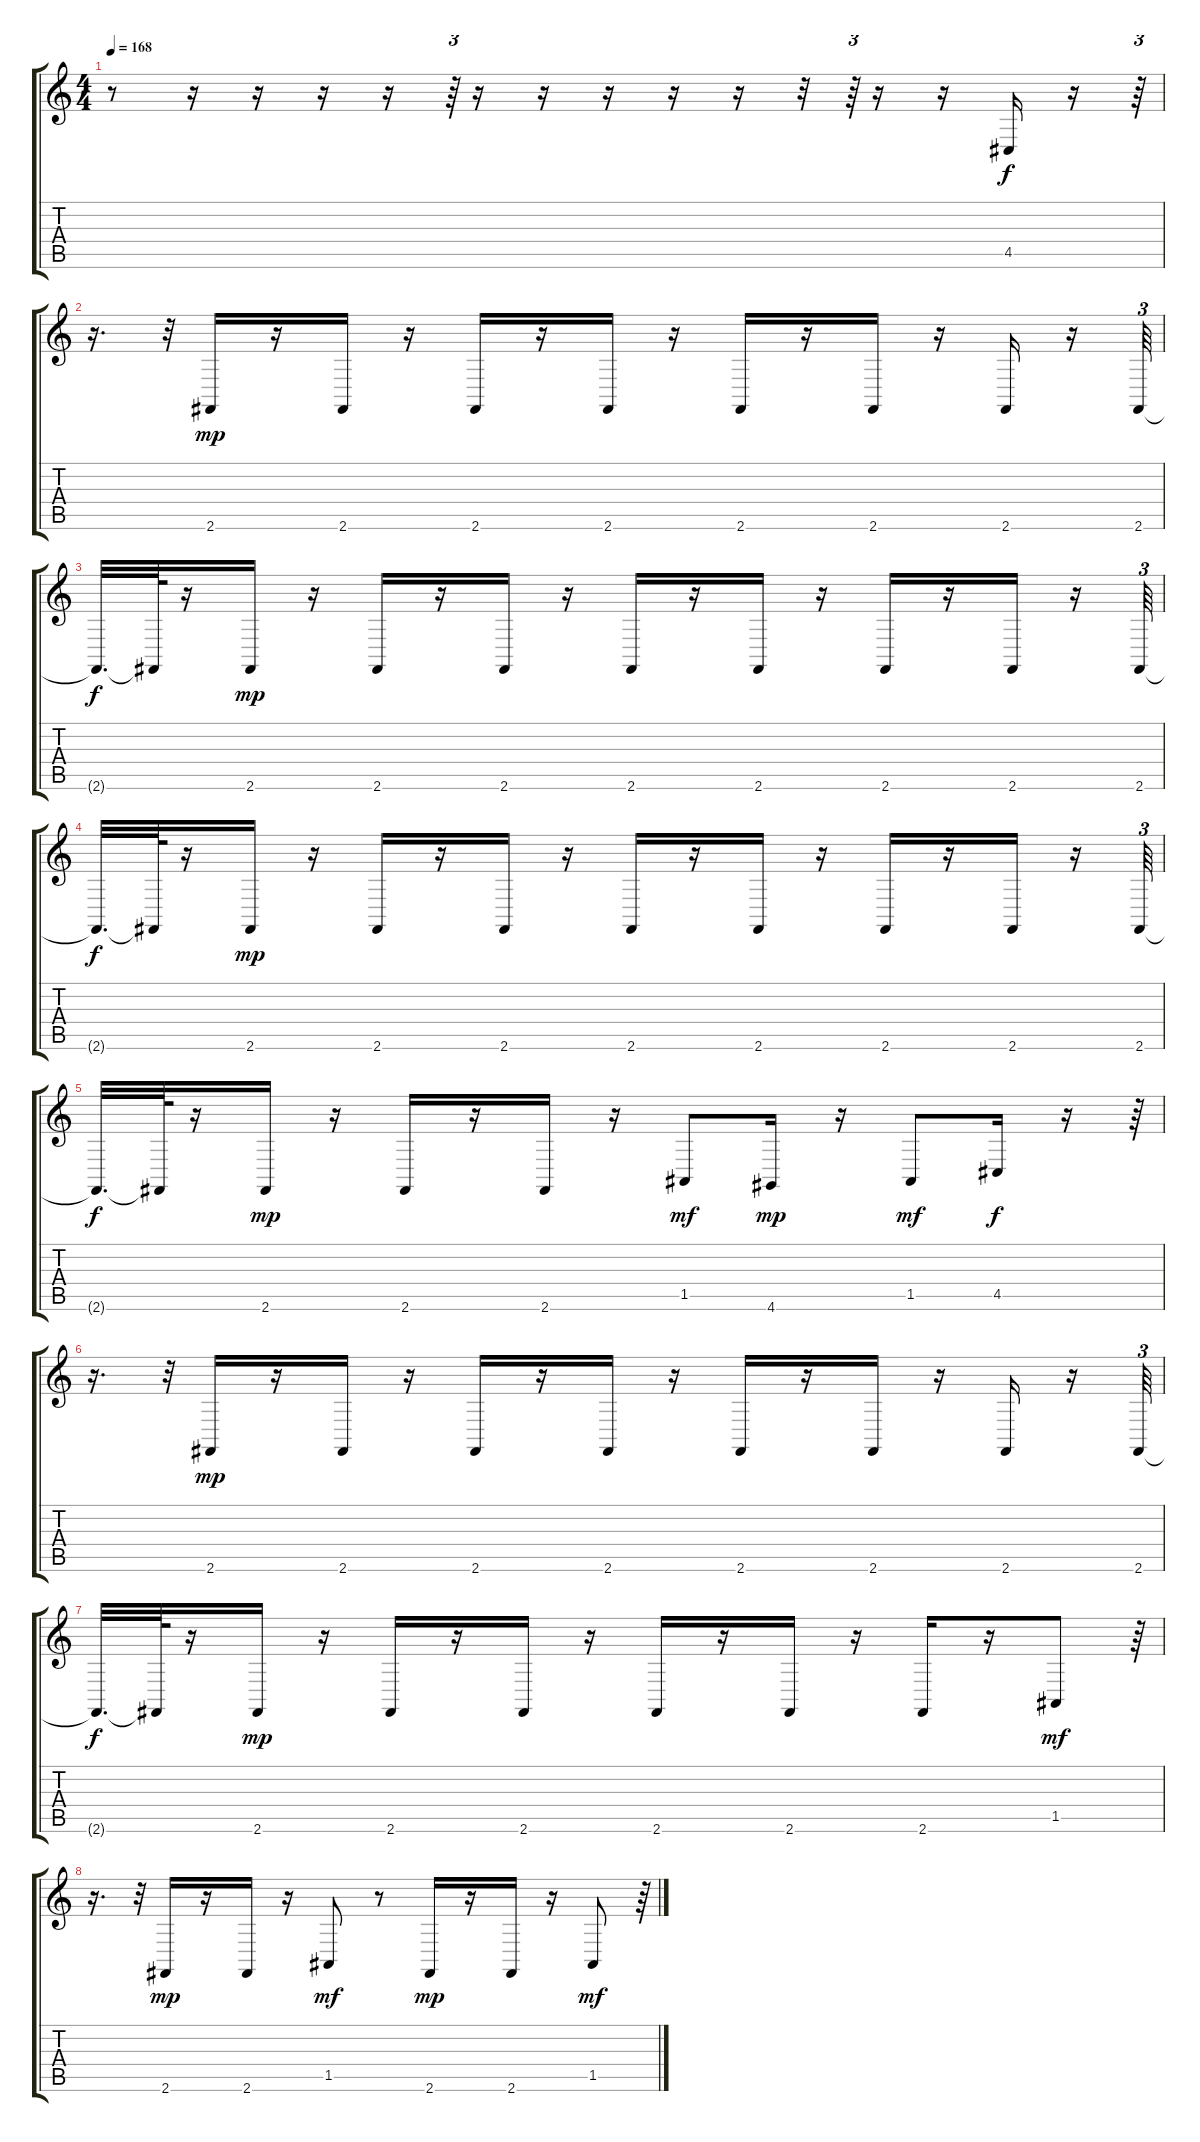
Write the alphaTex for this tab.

\track "" {instrument acousticgrandpiano}
\staff {score tabs}
\tuning (E4 B3 G3 D3 A2 E2) {hide}
\ts (4 4)
\tempo 168
\clef g2
\ks c
r.8{dy mp} r.16 r.16 r.16 r.16 r.64{tu (3 2)} r.16 r.16 r.16 r.16 r.16 r.32 r.64{tu (3 2)} r.16 r.16 4.5.16{dy f} r.16 r.64{tu (3 2)} |
r.16{d} r.32{tu (3 2)} 2.6.16{dy mp} r.16 2.6.16 r.16 2.6.16 r.16 2.6.16 r.16 2.6.16 r.16 2.6.16 r.16 2.6.16 r.16 2.6.64{tu (3 2)} |
2.6{t}.32{d dy f} 2.6{t}.64 r.16 2.6.16{dy mp} r.16 2.6.16 r.16 2.6.16 r.16 2.6.16 r.16 2.6.16 r.16 2.6.16 r.16 2.6.16 r.16 2.6.64{tu (3 2)} |
2.6{t}.32{d dy f} 2.6{t}.64 r.16 2.6.16{dy mp} r.16 2.6.16 r.16 2.6.16 r.16 2.6.16 r.16 2.6.16 r.16 2.6.16 r.16 2.6.16 r.16 2.6.64{tu (3 2)} |
2.6{t}.32{d dy f} 2.6{t}.64 r.16 2.6.16{dy mp} r.16 2.6.16 r.16 2.6.16 r.16 1.5.8{dy mf} 4.6.16{dy mp} r.16 1.5.8{dy mf} 4.5.16{dy f} r.16 r.64{tu (3 2)} |
r.16{d} r.32{tu (3 2)} 2.6.16{dy mp} r.16 2.6.16 r.16 2.6.16 r.16 2.6.16 r.16 2.6.16 r.16 2.6.16 r.16 2.6.16 r.16 2.6.64{tu (3 2)} |
2.6{t}.32{d dy f} 2.6{t}.64 r.16 2.6.16{dy mp} r.16 2.6.16 r.16 2.6.16 r.16 2.6.16 r.16 2.6.16 r.16 2.6.16 r.16 1.5.8{dy mf} r.64{tu (3 2)} |
r.16{d} r.32{tu (3 2)} 2.6.16{dy mp} r.16 2.6.16 r.16 1.5.8{dy mf} r.8 2.6.16{dy mp} r.16 2.6.16 r.16 1.5.8{dy mf} r.64{tu (3 2)}
